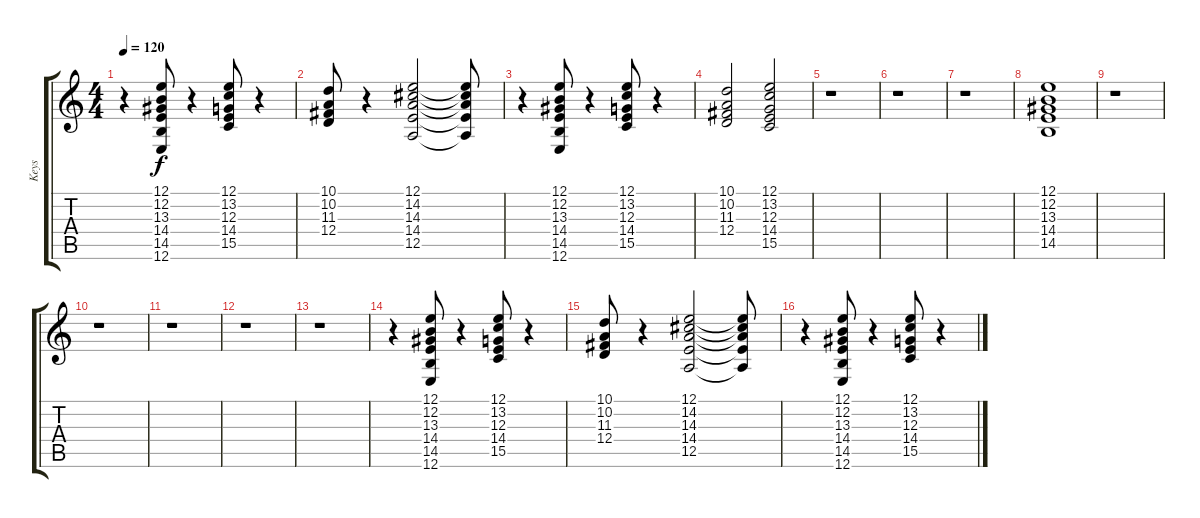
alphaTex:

\track ("Keys" "Keys") {instrument lead2sawtooth}
\staff {score tabs}
\tuning (E4 B3 G3 D3 A2 E2) {hide}
\ts (4 4)
\tempo 120
\clef g2
\ks c
r.4{dy f} (12.1 12.2 13.3 14.4 14.5 12.6).8 r.4 (12.1 13.2 12.3 14.4 15.5).8 r.4 |
(10.1 10.2 11.3 12.4).8 r.4 (12.1 14.2 14.3 14.4 12.5).2 (12.1{t} 14.2{t} 14.3{t} 14.4{t} 12.5{t}).8 |
r.4 (12.1 12.2 13.3 14.4 14.5 12.6).8 r.4 (12.1 13.2 12.3 14.4 15.5).8 r.4 |
(10.1 10.2 11.3 12.4).2 (12.1 13.2 12.3 14.4 15.5).2 |
r.1 |
r.1 |
r.1 |
(12.1 12.2 13.3 14.4 14.5).1 |
r.1 |
r.1 |
r.1 |
r.1 |
r.1 |
r.4 (12.1 12.2 13.3 14.4 14.5 12.6).8 r.4 (12.1 13.2 12.3 14.4 15.5).8 r.4 |
(10.1 10.2 11.3 12.4).8 r.4 (12.1 14.2 14.3 14.4 12.5).2 (12.1{t} 14.2{t} 14.3{t} 14.4{t} 12.5{t}).8 |
r.4 (12.1 12.2 13.3 14.4 14.5 12.6).8 r.4 (12.1 13.2 12.3 14.4 15.5).8 r.4
